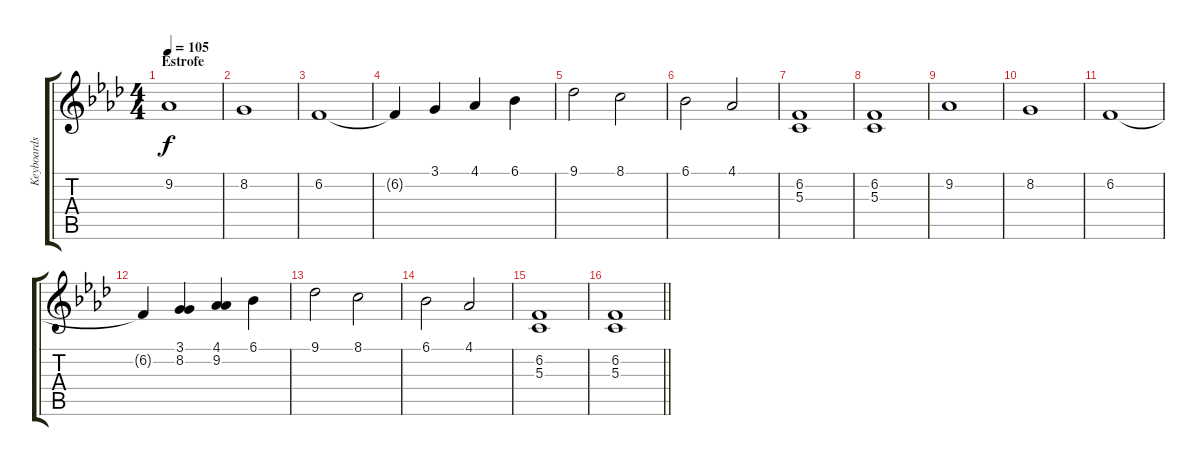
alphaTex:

\track ("Keyboards Lead" "Keyboards ") {instrument stringensemble1}
\staff {score tabs}
\tuning (E4 B3 G3 D3 A2 E2) {hide}
\ts (4 4)
\section ("" "Estrofe")
\tempo 105
\clef g2
\ks fminor
9.2.1{dy f} |
8.2.1 |
6.2.1 |
6.2{t}.4 3.1.4 4.1.4 6.1.4 |
9.1.2 8.1.2 |
6.1.2 4.1.2 |
(6.2 5.3).1 |
(6.2 5.3).1 |
9.2.1 |
8.2.1 |
6.2.1 |
6.2{t}.4 (3.1 8.2).4 (4.1 9.2).4 6.1.4 |
9.1.2 8.1.2 |
6.1.2 4.1.2 |
(6.2 5.3).1 |
\barLineRight lightlight
(6.2 5.3).1
